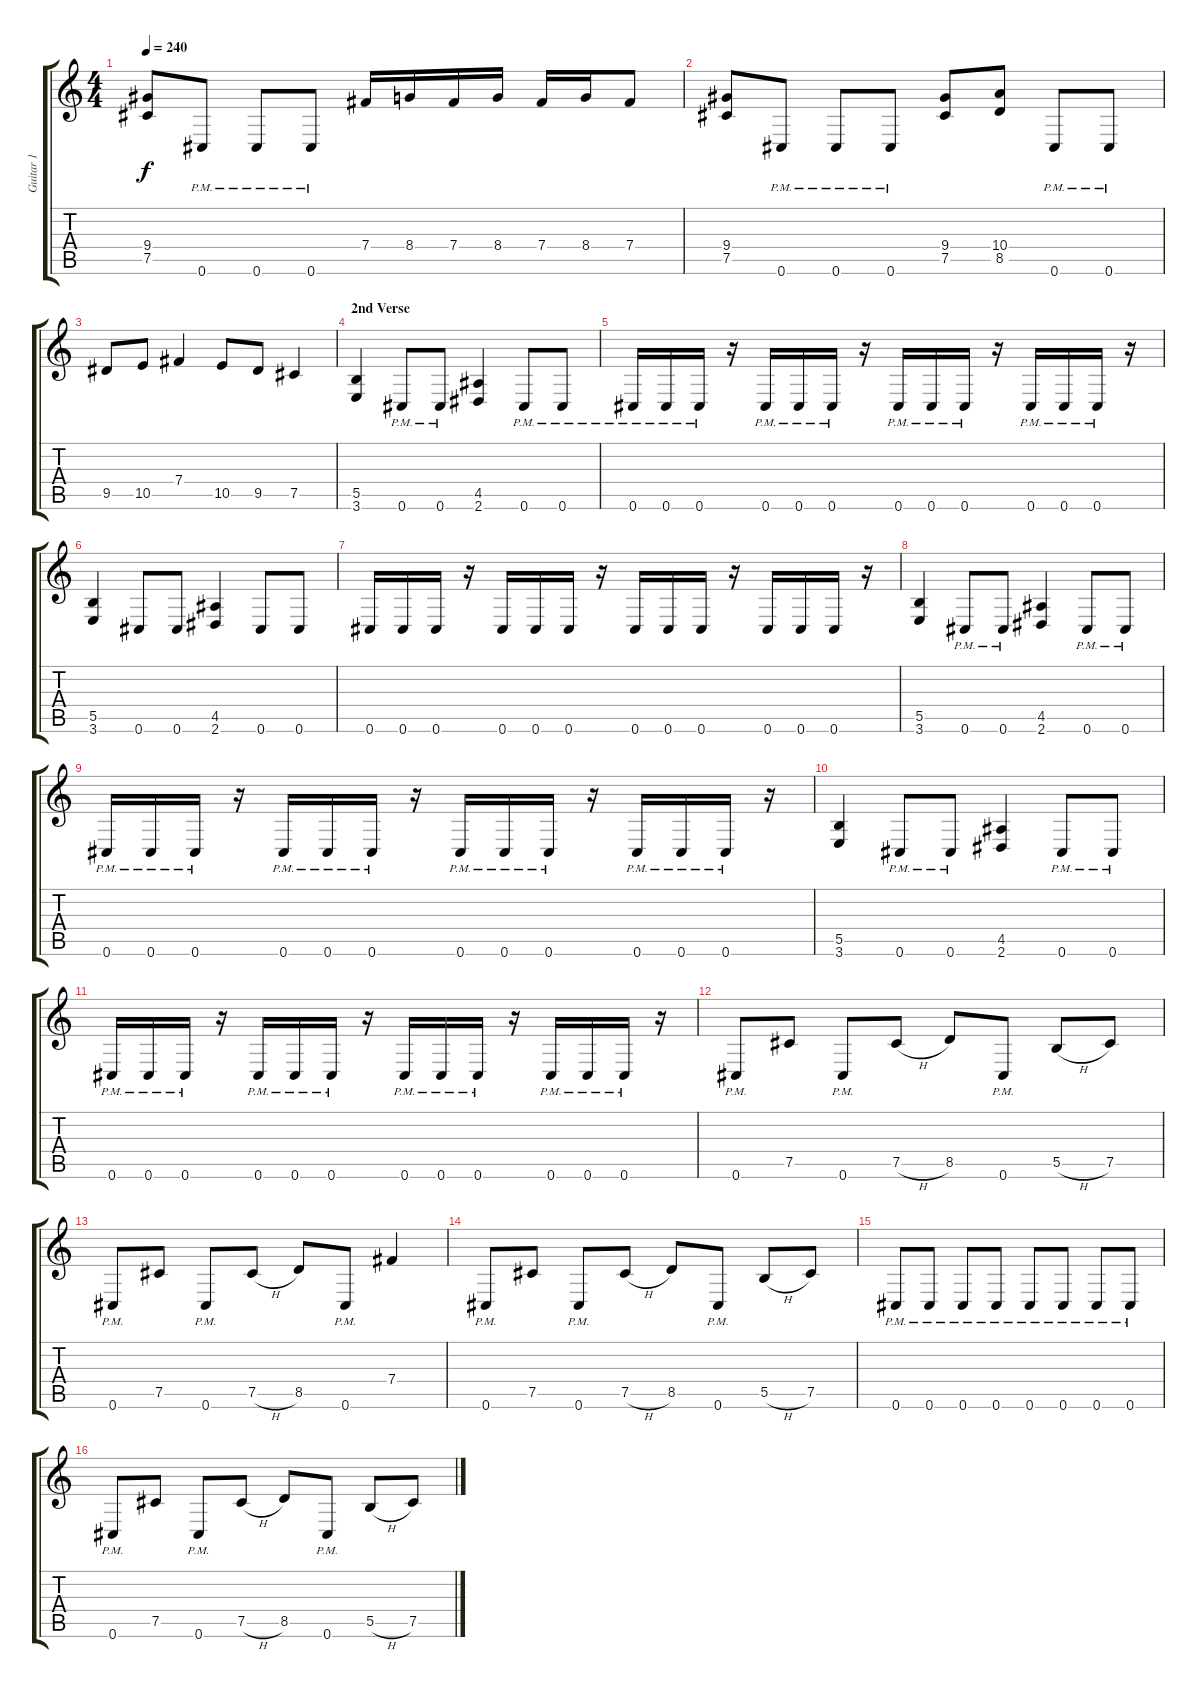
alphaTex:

\track ("Guitar 1" "Guitar 1") {instrument distortionguitar}
\staff {score tabs}
\tuning (Db4 Ab3 E3 B2 Gb2 Db2) {hide}
\ts (4 4)
\tempo 240
\clef g2
\ks c
(9.4 7.5).8{dy f} 0.6{pm}.8 0.6{pm}.8 0.6{pm}.8 7.4.16 8.4.16 7.4.16 8.4.16 7.4.16 8.4.16 7.4.8 |
(9.4 7.5).8 0.6{pm}.8 0.6{pm}.8 0.6{pm}.8 (9.4 7.5).8 (10.4 8.5).8 0.6{pm}.8 0.6{pm}.8 |
9.5.8 10.5.8 7.4.4 10.5.8 9.5.8 7.5.4 |
\section ("" "2nd Verse")
(5.5 3.6).4 0.6{pm}.8 0.6{pm}.8 (4.5 2.6).4 0.6{pm}.8 0.6{pm}.8 |
0.6{pm}.16 0.6{pm}.16 0.6{pm}.16 r.16 0.6{pm}.16 0.6{pm}.16 0.6{pm}.16 r.16 0.6{pm}.16 0.6{pm}.16 0.6{pm}.16 r.16 0.6{pm}.16 0.6{pm}.16 0.6{pm}.16 r.16 |
(5.5 3.6).4 0.6.8 0.6.8 (4.5 2.6).4 0.6.8 0.6.8 |
0.6.16 0.6.16 0.6.16 r.16 0.6.16 0.6.16 0.6.16 r.16 0.6.16 0.6.16 0.6.16 r.16 0.6.16 0.6.16 0.6.16 r.16 |
(5.5 3.6).4 0.6{pm}.8 0.6{pm}.8 (4.5 2.6).4 0.6{pm}.8 0.6{pm}.8 |
0.6{pm}.16 0.6{pm}.16 0.6{pm}.16 r.16 0.6{pm}.16 0.6{pm}.16 0.6{pm}.16 r.16 0.6{pm}.16 0.6{pm}.16 0.6{pm}.16 r.16 0.6{pm}.16 0.6{pm}.16 0.6{pm}.16 r.16 |
(5.5 3.6).4 0.6{pm}.8 0.6{pm}.8 (4.5 2.6).4 0.6{pm}.8 0.6{pm}.8 |
0.6{pm}.16 0.6{pm}.16 0.6{pm}.16 r.16 0.6{pm}.16 0.6{pm}.16 0.6{pm}.16 r.16 0.6{pm}.16 0.6{pm}.16 0.6{pm}.16 r.16 0.6{pm}.16 0.6{pm}.16 0.6{pm}.16 r.16 |
0.6{pm}.8 7.5.8 0.6{pm}.8 7.5{h}.8 8.5.8 0.6{pm}.8 5.5{h}.8 7.5.8 |
0.6{pm}.8 7.5.8 0.6{pm}.8 7.5{h}.8 8.5.8 0.6{pm}.8 7.4.4 |
0.6{pm}.8 7.5.8 0.6{pm}.8 7.5{h}.8 8.5.8 0.6{pm}.8 5.5{h}.8 7.5.8 |
0.6{pm}.8 0.6{pm}.8 0.6{pm}.8 0.6{pm}.8 0.6{pm}.8 0.6{pm}.8 0.6{pm}.8 0.6{pm}.8 |
0.6{pm}.8 7.5.8 0.6{pm}.8 7.5{h}.8 8.5.8 0.6{pm}.8 5.5{h}.8 7.5.8
